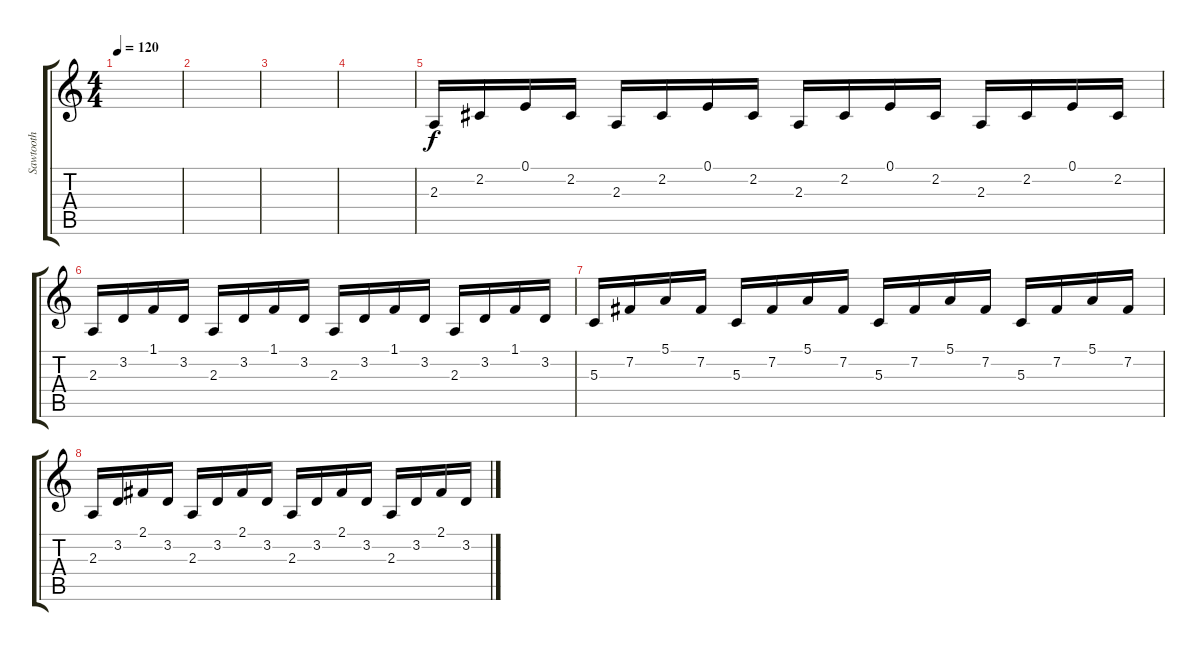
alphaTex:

\track ("Sawtooth" "Sawtooth") {instrument lead2sawtooth}
\staff {score tabs}
\tuning (E4 B3 G3 D3 A2 D2) {hide}
\ts (4 4)
\tempo 120
\clef g2
\ks c
|
|
|
|
2.3.16 2.2.16 0.1.16 2.2.16 2.3.16 2.2.16 0.1.16 2.2.16 2.3.16 2.2.16 0.1.16 2.2.16 2.3.16 2.2.16 0.1.16 2.2.16 |
2.3.16 3.2.16 1.1.16 3.2.16 2.3.16 3.2.16 1.1.16 3.2.16 2.3.16 3.2.16 1.1.16 3.2.16 2.3.16 3.2.16 1.1.16 3.2.16 |
5.3.16 7.2.16 5.1.16 7.2.16 5.3.16 7.2.16 5.1.16 7.2.16 5.3.16 7.2.16 5.1.16 7.2.16 5.3.16 7.2.16 5.1.16 7.2.16 |
2.3.16 3.2.16 2.1.16 3.2.16 2.3.16 3.2.16 2.1.16 3.2.16 2.3.16 3.2.16 2.1.16 3.2.16 2.3.16 3.2.16 2.1.16 3.2.16
